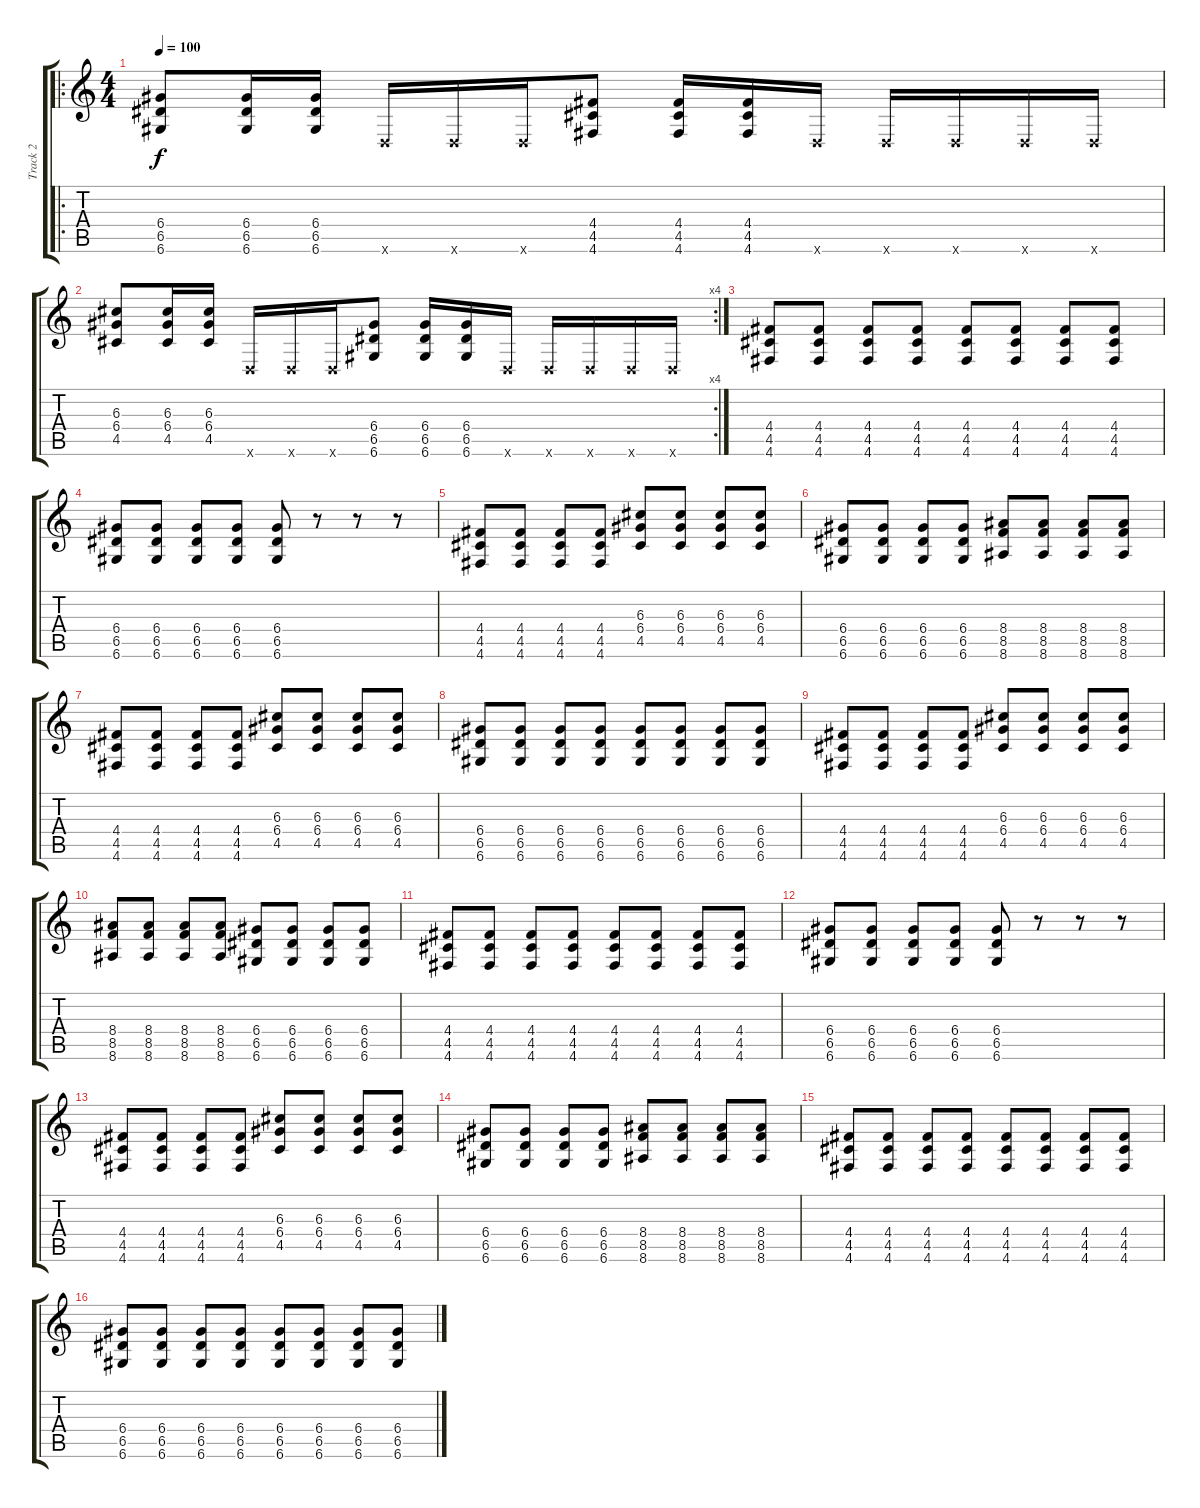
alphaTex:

\track ("Track 2" "Track 2") {instrument distortionguitar}
\staff {score tabs}
\tuning (E4 B3 G3 D3 A2 D2) {hide}
\ro
\ts (4 4)
\tempo 100
\clef g2
\ks c
(6.4 6.5 6.6).8{dy f} (6.4 6.5 6.6).16 (6.4 6.5 6.6).16 0.6{x}.16 0.6{x}.16 0.6{x}.16 (4.4 4.5 4.6).8 (4.4 4.5 4.6).16 (4.4 4.5 4.6).16 0.6{x}.16 0.6{x}.16 0.6{x}.16 0.6{x}.16 0.6{x}.16 |
\rc 4
(6.3 6.4 4.5).8 (6.3 6.4 4.5).16 (6.3 6.4 4.5).16 0.6{x}.16 0.6{x}.16 0.6{x}.16 (6.4 6.5 6.6).8 (6.4 6.5 6.6).16 (6.4 6.5 6.6).16 0.6{x}.16 0.6{x}.16 0.6{x}.16 0.6{x}.16 0.6{x}.16 |
(4.4 4.5 4.6).8 (4.4 4.5 4.6).8 (4.4 4.5 4.6).8 (4.4 4.5 4.6).8 (4.4 4.5 4.6).8 (4.4 4.5 4.6).8 (4.4 4.5 4.6).8 (4.4 4.5 4.6).8 |
(6.4 6.5 6.6).8 (6.4 6.5 6.6).8 (6.4 6.5 6.6).8 (6.4 6.5 6.6).8 (6.4 6.5 6.6).8 r.8 r.8 r.8 |
(4.4 4.5 4.6).8 (4.4 4.5 4.6).8 (4.4 4.5 4.6).8 (4.4 4.5 4.6).8 (6.3 6.4 4.5).8 (6.3 6.4 4.5).8 (6.3 6.4 4.5).8 (6.3 6.4 4.5).8 |
(6.4 6.5 6.6).8 (6.4 6.5 6.6).8 (6.4 6.5 6.6).8 (6.4 6.5 6.6).8 (8.4 8.5 8.6).8 (8.4 8.5 8.6).8 (8.4 8.5 8.6).8 (8.4 8.5 8.6).8 |
(4.4 4.5 4.6).8 (4.4 4.5 4.6).8 (4.4 4.5 4.6).8 (4.4 4.5 4.6).8 (6.3 6.4 4.5).8 (6.3 6.4 4.5).8 (6.3 6.4 4.5).8 (6.3 6.4 4.5).8 |
(6.4 6.5 6.6).8 (6.4 6.5 6.6).8 (6.4 6.5 6.6).8 (6.4 6.5 6.6).8 (6.4 6.5 6.6).8 (6.4 6.5 6.6).8 (6.4 6.5 6.6).8 (6.4 6.5 6.6).8 |
(4.4 4.5 4.6).8 (4.4 4.5 4.6).8 (4.4 4.5 4.6).8 (4.4 4.5 4.6).8 (6.3 6.4 4.5).8 (6.3 6.4 4.5).8 (6.3 6.4 4.5).8 (6.3 6.4 4.5).8 |
(8.4 8.5 8.6).8 (8.4 8.5 8.6).8 (8.4 8.5 8.6).8 (8.4 8.5 8.6).8 (6.4 6.5 6.6).8 (6.4 6.5 6.6).8 (6.4 6.5 6.6).8 (6.4 6.5 6.6).8 |
(4.4 4.5 4.6).8 (4.4 4.5 4.6).8 (4.4 4.5 4.6).8 (4.4 4.5 4.6).8 (4.4 4.5 4.6).8 (4.4 4.5 4.6).8 (4.4 4.5 4.6).8 (4.4 4.5 4.6).8 |
(6.4 6.5 6.6).8 (6.4 6.5 6.6).8 (6.4 6.5 6.6).8 (6.4 6.5 6.6).8 (6.4 6.5 6.6).8 r.8 r.8 r.8 |
(4.4 4.5 4.6).8 (4.4 4.5 4.6).8 (4.4 4.5 4.6).8 (4.4 4.5 4.6).8 (6.3 6.4 4.5).8 (6.3 6.4 4.5).8 (6.3 6.4 4.5).8 (6.3 6.4 4.5).8 |
(6.4 6.5 6.6).8 (6.4 6.5 6.6).8 (6.4 6.5 6.6).8 (6.4 6.5 6.6).8 (8.4 8.5 8.6).8 (8.4 8.5 8.6).8 (8.4 8.5 8.6).8 (8.4 8.5 8.6).8 |
(4.4 4.5 4.6).8 (4.4 4.5 4.6).8 (4.4 4.5 4.6).8 (4.4 4.5 4.6).8 (4.4 4.5 4.6).8 (4.4 4.5 4.6).8 (4.4 4.5 4.6).8 (4.4 4.5 4.6).8 |
(6.4 6.5 6.6).8 (6.4 6.5 6.6).8 (6.4 6.5 6.6).8 (6.4 6.5 6.6).8 (6.4 6.5 6.6).8 (6.4 6.5 6.6).8 (6.4 6.5 6.6).8 (6.4 6.5 6.6).8
